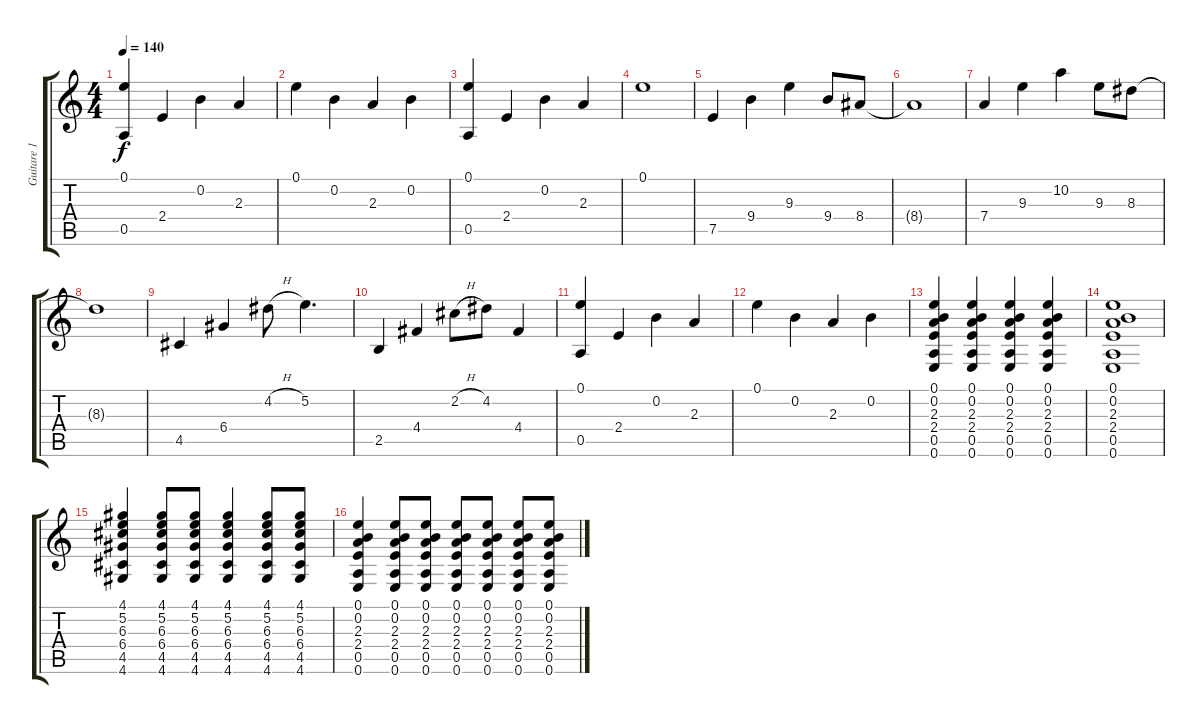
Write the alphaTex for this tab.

\track ("Guitare 1" "Guitare 1") {instrument acousticguitarnylon}
\staff {score tabs}
\tuning (E4 B3 G3 D3 A2 E2) {hide}
\ts (4 4)
\tempo 140
\clef g2
\ks c
(0.1 0.5).4{dy f} 2.4.4 0.2.4 2.3.4 |
0.1.4 0.2.4 2.3.4 0.2.4 |
(0.1 0.5).4 2.4.4 0.2.4 2.3.4 |
0.1.1 |
7.5.4 9.4.4 9.3.4 9.4.8 8.4.8 |
8.4{t}.1 |
7.4.4 9.3.4 10.2.4 9.3.8 8.3.8 |
8.3{t}.1 |
4.5.4 6.4.4 4.2{h}.8 5.2.4{d} |
2.5.4 4.4.4 2.2{h}.8 4.2.8 4.4.4 |
(0.1 0.5).4 2.4.4 0.2.4 2.3.4 |
0.1.4 0.2.4 2.3.4 0.2.4 |
(0.1 0.2 2.3 2.4 0.5 0.6).4 (0.1 0.2 2.3 2.4 0.5 0.6).4 (0.1 0.2 2.3 2.4 0.5 0.6).4 (0.1 0.2 2.3 2.4 0.5 0.6).4 |
(0.1 0.2 2.3 2.4 0.5 0.6).1 |
(4.1 5.2 6.3 6.4 4.5 4.6).4 (4.1 5.2 6.3 6.4 4.5 4.6).8 (4.1 5.2 6.3 6.4 4.5 4.6).8 (4.1 5.2 6.3 6.4 4.5 4.6).4 (4.1 5.2 6.3 6.4 4.5 4.6).8 (4.1 5.2 6.3 6.4 4.5 4.6).8 |
(0.1 0.2 2.3 2.4 0.5 0.6).4 (0.1 0.2 2.3 2.4 0.5 0.6).8 (0.1 0.2 2.3 2.4 0.5 0.6).8 (0.1 0.2 2.3 2.4 0.5 0.6).8 (0.1 0.2 2.3 2.4 0.5 0.6).8 (0.1 0.2 2.3 2.4 0.5 0.6).8 (0.1 0.2 2.3 2.4 0.5 0.6).8
